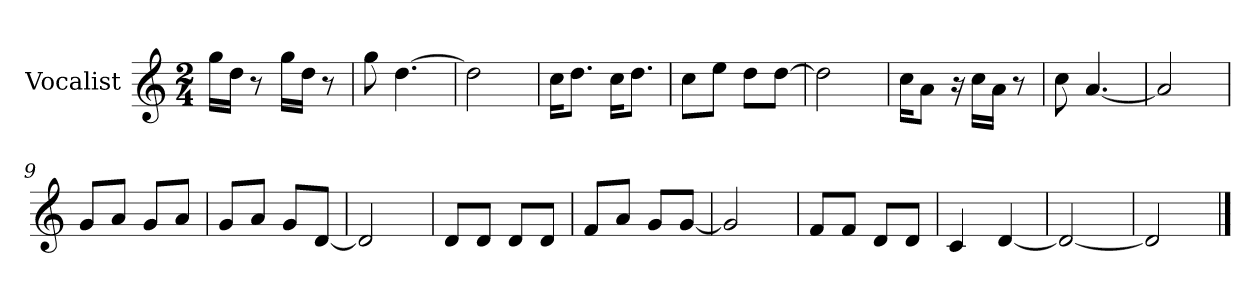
**kern
*part1
*staff1
*I"Vocalist
*k[]
*C:
*M2/4
=
16ggLL
16ddJJ
8r
16ggLL
16ddJJ
8r
=1
8gg
[4.dd
=2
2dd]
=3
16ccKL
8.ddJ
16ccKL
8.ddJ
=4
8ccL
8eeJ
8ddL
[8ddJ
=5
2dd]
=6
16ccKL
8aJ
16r
16ccLL
16aJJ
8r
=7
8cc
[4.a
=8
2a]
=9
8gL
8aJ
8gL
8aJ
=10
8gL
8aJ
8gL
[8dJ
=11
2d]
=12
8dL
8dJ
8dL
8dJ
=13
8fL
8aJ
8gL
[8gJ
=14
2g]
=15
8fL
8fJ
8dL
8dJ
=16
4c
[4d
=17
2d_
=18
2d]
==
*-
